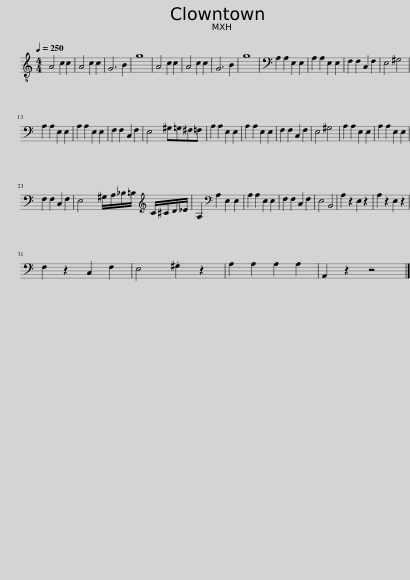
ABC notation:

X:1
L:1/8
Q:1/4=250
M:4/4
I:linebreak $
K:C
V:1 treble-8
V:1
 A4 c2 c2 | A4 c2 c2 | G6 B2 | g8 | A4 c2 c2 | %5
 A4 c2 c2 | G6 B2 | g8 | A2 A2 E2 E2 | A2 A2 E2 E2 | %10
 F2 F2 C2 F2 | E4 ^G4 |$ A2 A2 E2 E2 | A2 A2 E2 E2 | F2 F2 C2 F2 | %15
 E4 ^G=G^F=F | A2 A2 E2 E2 | A2 A2 E2 E2 | F2 F2 C2 F2 | E4 ^G4 | %20
 A2 A2 E2 E2 | A2 A2 E2 E2 |$ F2 F2 C2 F2 | E4 ^G/A/_B/=B/[K:treble] C/^C/D/_E/ | A,2[K:bass] A,2 E,2 E,2 | %25
 A,2 A,2 E,2 E,2 | F,2 F,2 C,2 F,2 | E,4 B,,4 | A,2 z2 E,2 z2 | A,2 z2 E,2 z2 |$ %30
 F,2 z2 C,2 F,2 | E,4 .^G,2 z2 | A,2 A,2 A,2 A,2 | A,,2 z2 z4 |] %34
